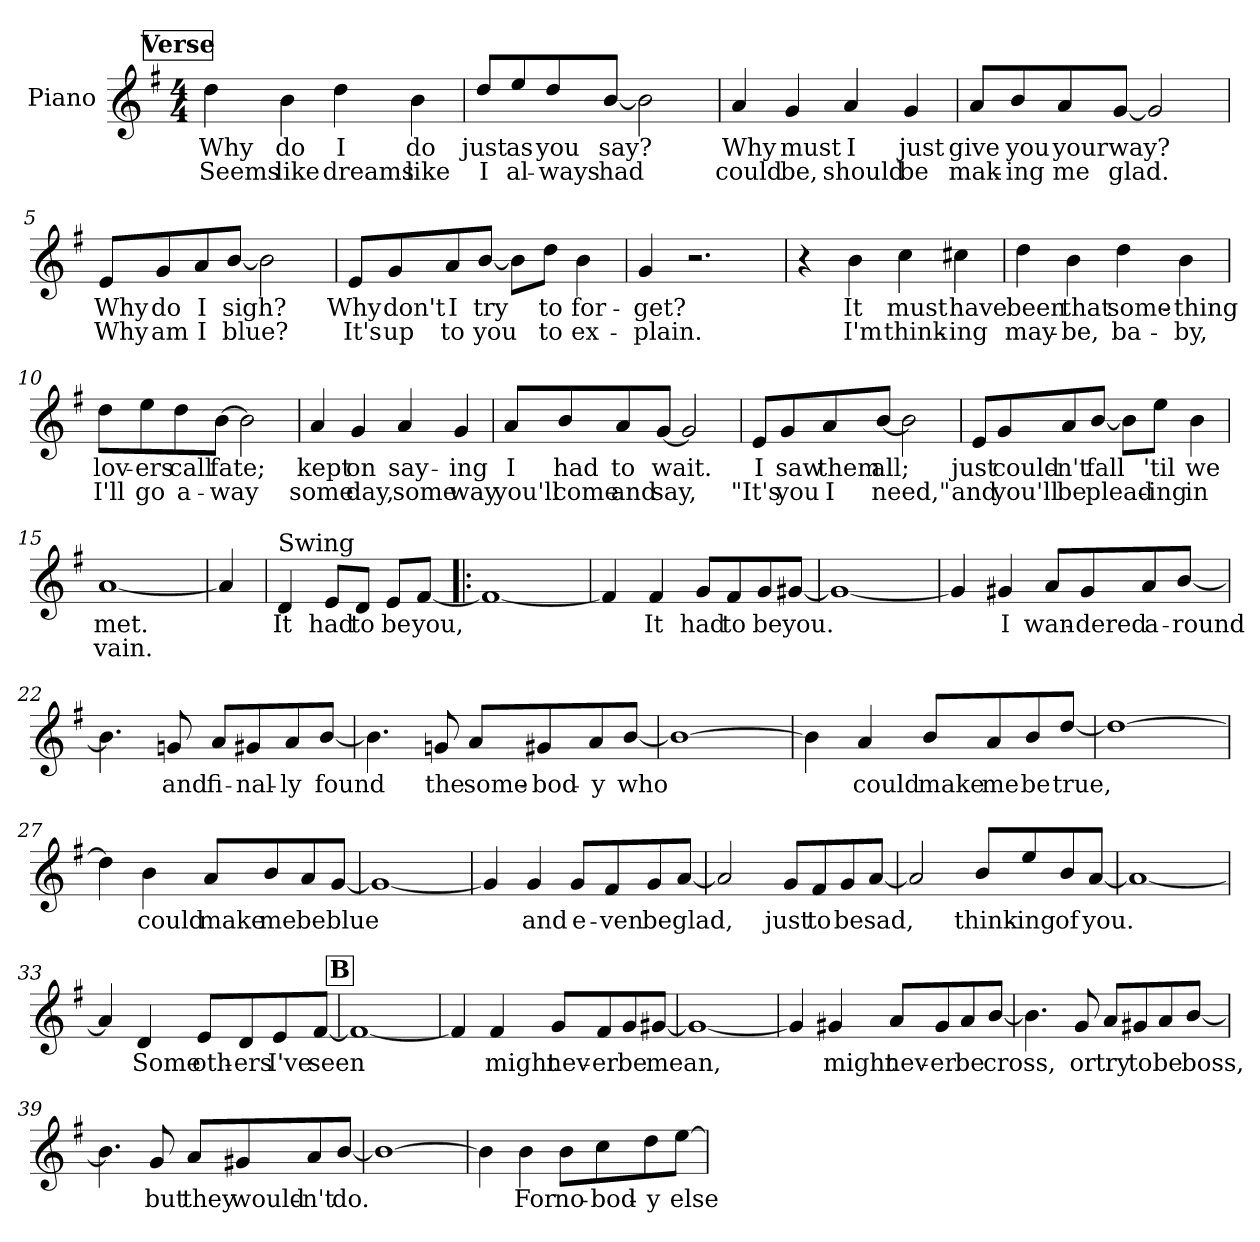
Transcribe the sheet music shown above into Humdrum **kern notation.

**kern	**text	**text
*part1	*part1	*part1
*staff1	*staff1	*staff1
*I"Piano	*	*
*I'Pno.	*	*
*clefG2	*	*
*k[f#]	*	*
*M4/4	*	*
*MM100	*	*
!!LO:REH:place=s1:a:fs=14:t=Verse
=1	=1	=1
!	!LO:LY:b	!LO:LY:b
4dd\	Why	Seems
!	!LO:LY:b	!LO:LY:b
4b\	do	like
!	!LO:LY:b	!LO:LY:b
4dd\	I	dreams
!	!LO:LY:b	!LO:LY:b
4b\	do	like
=2	=2	=2
!	!LO:LY:b	!LO:LY:b
8dd/L	just	I
!	!LO:LY:b	!LO:LY:b
8ee/	as	al-
!	!LO:LY:b	!LO:LY:b
8dd/	you	-ways
!	!LO:LY:b	!LO:LY:b
[8b/J	say?	had
2b\]	.	.
=3	=3	=3
!	!LO:LY:b	!LO:LY:b
4a/	Why	could
!	!LO:LY:b	!LO:LY:b
4g/	must	be,
!	!LO:LY:b	!LO:LY:b
4a/	I	should
!	!LO:LY:b	!LO:LY:b
4g/	just	be
=4	=4	=4
!	!LO:LY:b	!LO:LY:b
8a/L	give	mak-
!	!LO:LY:b	!LO:LY:b
8b/	you	-ing
!	!LO:LY:b	!LO:LY:b
8a/	your	me
!	!LO:LY:b	!LO:LY:b
[8g/J	way?	glad.
2g/]	.	.
!!LO:LB:g=z
=5	=5	=5
!	!LO:LY:b	!LO:LY:b
8e/L	Why	Why
!	!LO:LY:b	!LO:LY:b
8g/	do	am
!	!LO:LY:b	!LO:LY:b
8a/	I	I
!	!LO:LY:b	!LO:LY:b
[8b/J	sigh?	blue?
2b\]	.	.
=6	=6	=6
!	!LO:LY:b	!LO:LY:b
8e/L	Why	It's
!	!LO:LY:b	!LO:LY:b
8g/	don't	up
!	!LO:LY:b	!LO:LY:b
8a/	I	to
!	!LO:LY:b	!LO:LY:b
[8b/J	try	you
8b\L]	.	.
!	!LO:LY:b	!LO:LY:b
8dd\J	to	to
!	!LO:LY:b	!LO:LY:b
4b\	for-	ex-
=7	=7	=7
!	!LO:LY:b	!LO:LY:b
4g/	-get?	-plain.
2.r	.	.
=8	=8	=8
4r	.	.
!	!LO:LY:b	!LO:LY:b
4b\	It	I'm
!	!LO:LY:b	!LO:LY:b
4cc\	must	think-
!	!LO:LY:b	!LO:LY:b
4cc#X\	have	-ing
!!LO:LB:g=z
=9	=9	=9
!	!LO:LY:b	!LO:LY:b
4dd\	been	may-
!	!LO:LY:b	!LO:LY:b
4b\	that	-be,
!	!LO:LY:b	!LO:LY:b
4dd\	some-	ba-
!	!LO:LY:b	!LO:LY:b
4b\	-thing	-by,
=10	=10	=10
!	!LO:LY:b	!LO:LY:b
8dd\L	lov-	I'll
!	!LO:LY:b	!LO:LY:b
8ee\	-ers	go
!	!LO:LY:b	!LO:LY:b
8dd\	call	a-
!	!LO:LY:b	!LO:LY:b
[8b\J	fate;	-way
2b\]	.	.
=11	=11	=11
!	!LO:LY:b	!LO:LY:b
4a/	kept	some
!	!LO:LY:b	!LO:LY:b
4g/	on	day,
!	!LO:LY:b	!LO:LY:b
4a/	say-	some
!	!LO:LY:b	!LO:LY:b
4g/	-ing	way
=12	=12	=12
!	!LO:LY:b	!LO:LY:b
8a/L	I	you'll
!	!LO:LY:b	!LO:LY:b
8b/	had	come
!	!LO:LY:b	!LO:LY:b
8a/	to	and
!	!LO:LY:b	!LO:LY:b
[8g/J	wait.	say,
2g/]	.	.
!!LO:LB:g=z
=13	=13	=13
!	!LO:LY:b	!LO:LY:b
8e/L	I	"It's
!	!LO:LY:b	!LO:LY:b
8g/	saw	you
!	!LO:LY:b	!LO:LY:b
8a/	them	I
!	!LO:LY:b	!LO:LY:b
[8b/J	all;	need,"
2b\]	.	.
=14	=14	=14
!	!LO:LY:b	!LO:LY:b
8e/L	just	and
!	!LO:LY:b	!LO:LY:b
8g/	could-	you'll
!	!LO:LY:b	!LO:LY:b
8a/	-n't	be
!	!LO:LY:b	!LO:LY:b
[8b/J	fall	plead-
8b\L]	.	.
!	!LO:LY:b	!LO:LY:b
8ee\J	'til	-ing
!	!LO:LY:b	!LO:LY:b
4b\	we	in
=15	=15	=15
!	!LO:LY:b	!LO:LY:b
[1a	met.	vain.
=16	=16	=16
4a/]	.	.
!!LO:PB:g=z
=17	=17	=17
!!LO:REH:place=s1:a:fs=14:t=Refrain&colon; A
*MM140	*	*
!LO:TX:a:t=Swing	!	!
!	!LO:LY:b	!
4d/	It	.
!	!LO:LY:b	!
8e/L	had	.
!	!LO:LY:b	!
8d/J	to	.
!	!LO:LY:b	!
8e/L	be	.
!	!LO:LY:b	!
[8f#/J	you,	.
=18!|:	=18!|:	=18!|:
1f#_	.	.
=19	=19	=19
4f#/]	.	.
!	!LO:LY:b	!
4f#/	It	.
!	!LO:LY:b	!
8g/L	had	.
!	!LO:LY:b	!
8f#/	to	.
!	!LO:LY:b	!
8g/	be	.
!	!LO:LY:b	!
[8g#X/J	you.	.
=20	=20	=20
1g#_	.	.
=21	=21	=21
4g#/]	.	.
!	!LO:LY:b	!
4g#X/	I	.
!	!LO:LY:b	!
8a/L	wan-	.
!	!LO:LY:b	!
8g#/	-dered	.
!	!LO:LY:b	!
8a/	a-	.
!	!LO:LY:b	!
[8b/J	-round	.
!!LO:LB:g=z
=22	=22	=22
4.b\]	.	.
!	!LO:LY:b	!
8gn/	and	.
!	!LO:LY:b	!
8a/L	fi-	.
!	!LO:LY:b	!
8g#X/	-nal-	.
!	!LO:LY:b	!
8a/	-ly	.
!	!LO:LY:b	!
[8b/J	found	.
=23	=23	=23
4.b\]	.	.
!	!LO:LY:b	!
8gn/	the	.
!	!LO:LY:b	!
8a/L	some-	.
!	!LO:LY:b	!
8g#X/	-bod-	.
!	!LO:LY:b	!
8a/	-y	.
!	!LO:LY:b	!
[8b/J	who	.
=24	=24	=24
1b_	.	.
=25	=25	=25
4b\]	.	.
!	!LO:LY:b	!
4a/	could	.
!	!LO:LY:b	!
8b/L	make	.
!	!LO:LY:b	!
8a/	me	.
!	!LO:LY:b	!
8b/	be	.
!	!LO:LY:b	!
[8dd/J	true,	.
!!LO:LB:g=z
=26	=26	=26
1dd_	.	.
=27	=27	=27
4dd\]	.	.
!	!LO:LY:b	!
4b\	could	.
!	!LO:LY:b	!
8a/L	make	.
!	!LO:LY:b	!
8b/	me	.
!	!LO:LY:b	!
8a/	be	.
!	!LO:LY:b	!
[8g/J	blue	.
=28	=28	=28
1g_	.	.
=29	=29	=29
4g/]	.	.
!	!LO:LY:b	!
4g/	and	.
!	!LO:LY:b	!
8g/L	e-	.
!	!LO:LY:b	!
8f#/	-ven	.
!	!LO:LY:b	!
8g/	be	.
!	!LO:LY:b	!
[8a/J	glad,	.
!!LO:LB:g=z
=30	=30	=30
2a/]	.	.
!	!LO:LY:b	!
8g/L	just	.
!	!LO:LY:b	!
8f#/	to	.
!	!LO:LY:b	!
8g/	be	.
!	!LO:LY:b	!
[8a/J	sad,	.
=31	=31	=31
2a/]	.	.
!	!LO:LY:b	!
8b/L	think-	.
!	!LO:LY:b	!
8ee/	-ing	.
!	!LO:LY:b	!
8b/	of	.
!	!LO:LY:b	!
[8a/J	you.	.
=32	=32	=32
1a_	.	.
=33	=33	=33
4a/]	.	.
!	!LO:LY:b	!
4d/	Some	.
!	!LO:LY:b	!
8e/L	oth-	.
!	!LO:LY:b	!
8d/	-ers	.
!	!LO:LY:b	!
8e/	I've	.
!	!LO:LY:b	!
[8f#/J	seen	.
!!LO:LB:g=z
!!LO:REH:place=s1:a:fs=14:t=B
=34	=34	=34
1f#_	.	.
=35	=35	=35
4f#/]	.	.
!	!LO:LY:b	!
4f#/	might	.
!	!LO:LY:b	!
8g/L	nev-	.
!	!LO:LY:b	!
8f#/	-er	.
!	!LO:LY:b	!
8g/	be	.
!	!LO:LY:b	!
[8g#X/J	mean,	.
=36	=36	=36
1g#_	.	.
=37	=37	=37
4g#/]	.	.
!	!LO:LY:b	!
4g#X/	might	.
!	!LO:LY:b	!
8a/L	nev-	.
!	!LO:LY:b	!
8g#/	-er	.
!	!LO:LY:b	!
8a/	be	.
!	!LO:LY:b	!
[8b/J	cross,	.
!!LO:LB:g=z
=38	=38	=38
4.b\]	.	.
!	!LO:LY:b	!
8g/	or	.
!	!LO:LY:b	!
8a/L	try	.
!	!LO:LY:b	!
8g#X/	to	.
!	!LO:LY:b	!
8a/	be	.
!	!LO:LY:b	!
[8b/J	boss,	.
=39	=39	=39
4.b\]	.	.
!	!LO:LY:b	!
8g/	but	.
!	!LO:LY:b	!
8a/L	they	.
!	!LO:LY:b	!
8g#X/	would-	.
!	!LO:LY:b	!
8a/	-n't	.
!	!LO:LY:b	!
[8b/J	do.	.
=40	=40	=40
1b_	.	.
=41	=41	=41
4b\]	.	.
!	!LO:LY:b	!
4b\	For	.
!	!LO:LY:b	!
8b\L	no-	.
!	!LO:LY:b	!
8cc\	-bod-	.
!	!LO:LY:b	!
8dd\	-y	.
!	!LO:LY:b	!
[8ee\J	else	.
=	=	=
*-	*-	*-
